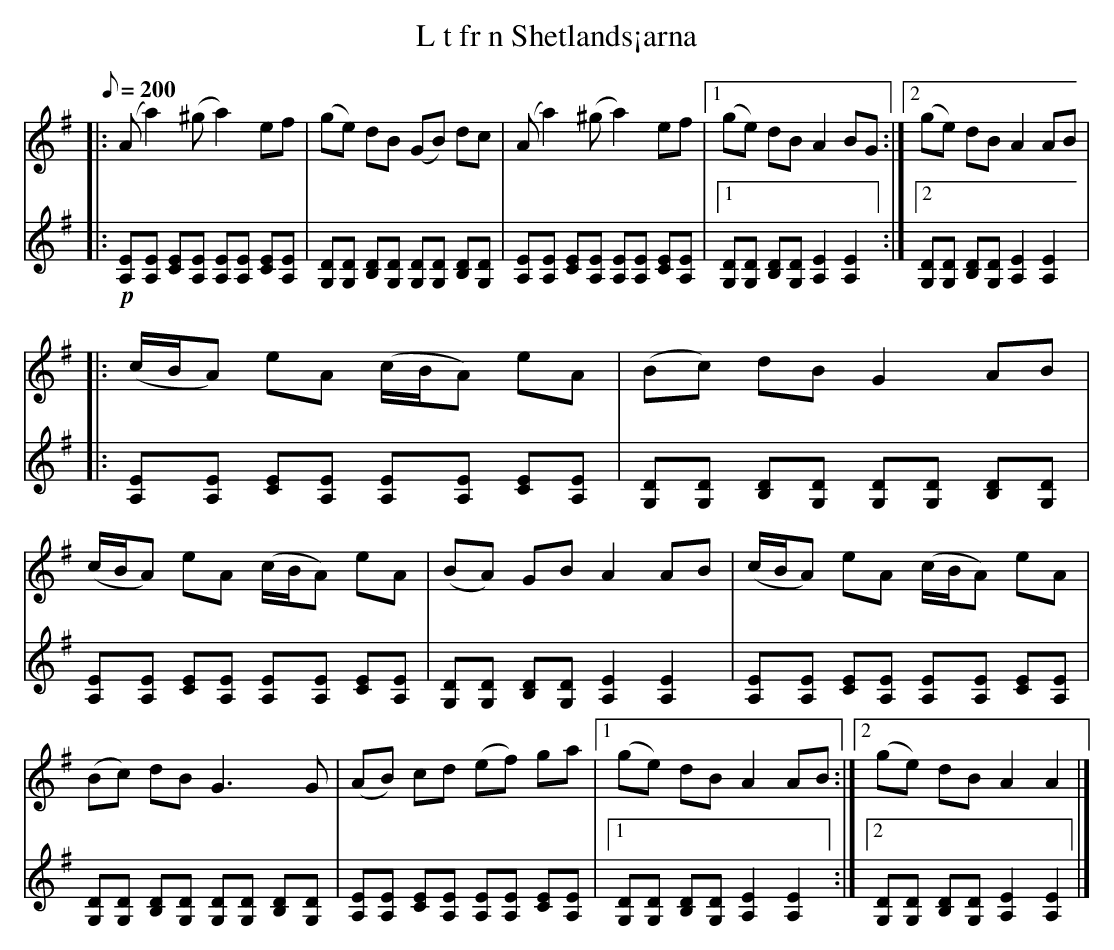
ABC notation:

X:1
T: L t fr n Shetlands¡arna
K: G
Q: 200
V: 1
|: (Aa2)(^ga2)ef | (ge) dB (GB) dc | (Aa2)(^ga2)ef |1 (ge) dB A2 BG :|2 (ge) dB A2 AB |
|: (c/B/A) eA (c/B/A) eA | (Bc) dB G2 AB | (c/B/A) eA (c/B/A) eA | (BA) GB A2 AB | (c/B/A) eA (c/B/A) eA | (Bc) dB G3G | (AB) cd (ef) ga |1 (ge) dB A2 AB :|2 (ge) dB A2 A2 |]
V: 2
|: !p![A,E][A,E] [CE][A,E] [A,E][A,E] [CE][A,E] | [G,D][G,D] [B,D][G,D] [G,D][G,D] [B,D][G,D] | [A,E][A,E] [CE][A,E] [A,E][A,E] [CE][A,E] |1 [G,D][G,D] [B,D][G,D] [A,2E2] [A,2E2] :|2 [G,D][G,D] [B,D][G,D] [A,2E2] [A,2E2] |
|: [A,E][A,E] [CE][A,E] [A,E][A,E] [CE][A,E] | [G,D][G,D] [B,D][G,D] [G,D][G,D] [B,D][G,D] | [A,E][A,E] [CE][A,E] [A,E][A,E] [CE][A,E] | [G,D][G,D] [B,D][G,D] [A,2E2] [A,2E2] |
[A,E][A,E] [CE][A,E] [A,E][A,E] [CE][A,E] | [G,D][G,D] [B,D][G,D] [G,D][G,D] [B,D][G,D] | [A,E][A,E] [CE][A,E] [A,E][A,E] [CE][A,E] |1 [G,D][G,D] [B,D][G,D] [A,2E2] [A,2E2] :|2 [G,D][G,D] [B,D][G,D] [A,2E2] [A,2E2] |]
